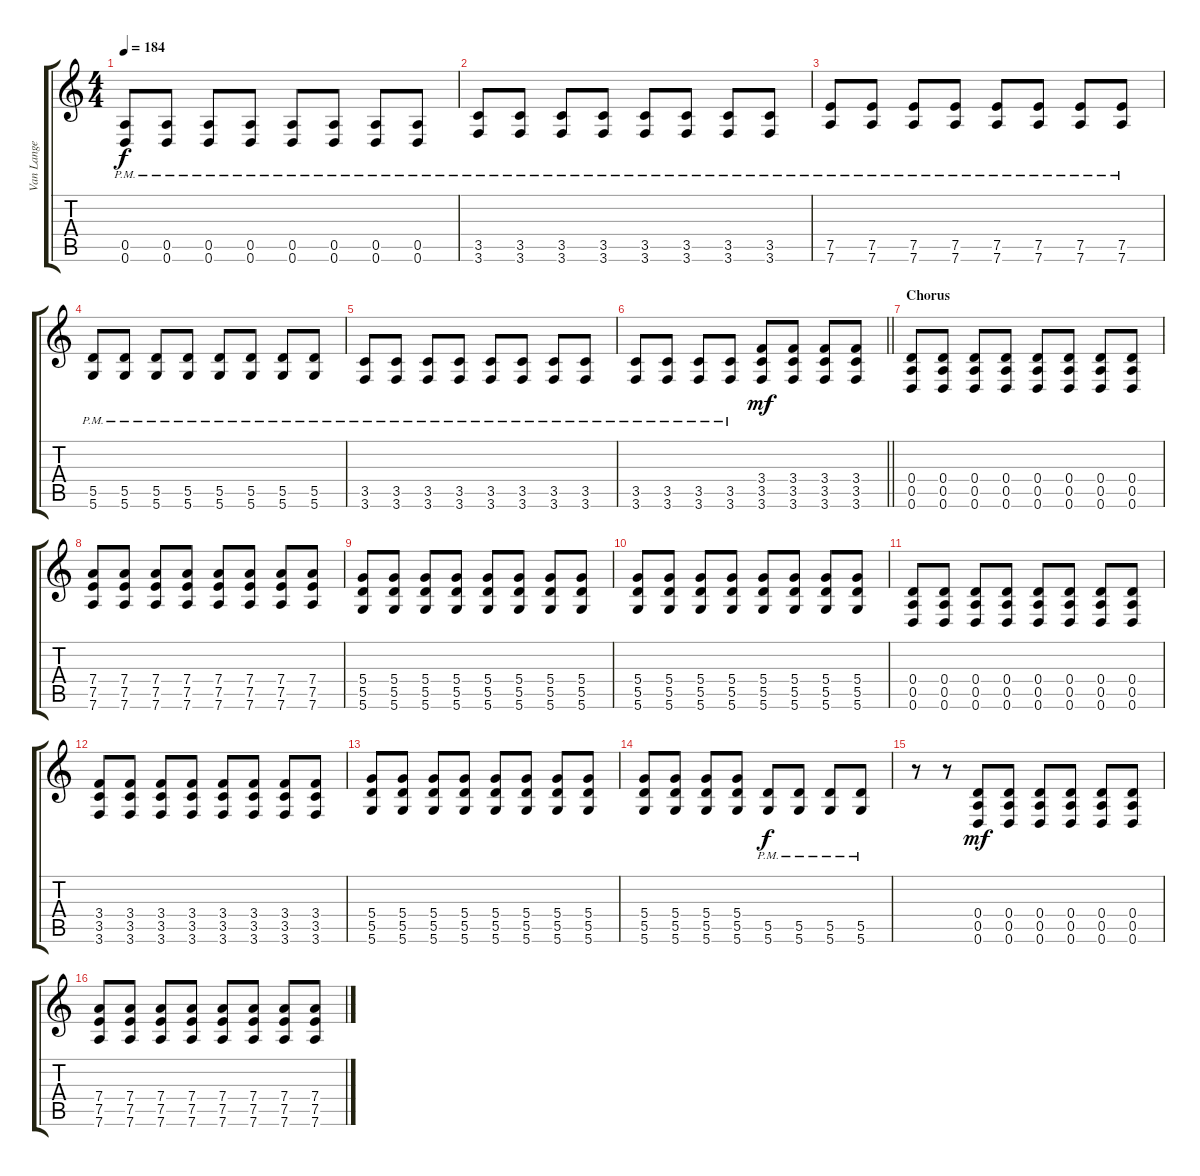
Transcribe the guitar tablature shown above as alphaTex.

\track ("Van Lange" "Van Lange") {instrument distortionguitar}
\staff {score tabs}
\tuning (E4 B3 G3 D3 A2 D2) {hide}
\ts (4 4)
\tempo 184
\clef g2
\ks c
(0.5{pm} 0.6{pm}).8{dy f} (0.5{pm} 0.6{pm}).8 (0.5{pm} 0.6{pm}).8 (0.5{pm} 0.6{pm}).8 (0.5{pm} 0.6{pm}).8 (0.5{pm} 0.6{pm}).8 (0.5{pm} 0.6{pm}).8 (0.5{pm} 0.6{pm}).8 |
(3.5{pm} 3.6{pm}).8 (3.5{pm} 3.6{pm}).8 (3.5{pm} 3.6{pm}).8 (3.5{pm} 3.6{pm}).8 (3.5{pm} 3.6{pm}).8 (3.5{pm} 3.6{pm}).8 (3.5{pm} 3.6{pm}).8 (3.5{pm} 3.6{pm}).8 |
(7.5{pm} 7.6{pm}).8 (7.5{pm} 7.6{pm}).8 (7.5{pm} 7.6{pm}).8 (7.5{pm} 7.6{pm}).8 (7.5{pm} 7.6{pm}).8 (7.5{pm} 7.6{pm}).8 (7.5{pm} 7.6{pm}).8 (7.5{pm} 7.6{pm}).8 |
(5.5{pm} 5.6{pm}).8 (5.5{pm} 5.6{pm}).8 (5.5{pm} 5.6{pm}).8 (5.5{pm} 5.6{pm}).8 (5.5{pm} 5.6{pm}).8 (5.5{pm} 5.6{pm}).8 (5.5{pm} 5.6{pm}).8 (5.5{pm} 5.6{pm}).8 |
(3.5{pm} 3.6{pm}).8 (3.5{pm} 3.6{pm}).8 (3.5{pm} 3.6{pm}).8 (3.5{pm} 3.6{pm}).8 (3.5{pm} 3.6{pm}).8 (3.5{pm} 3.6{pm}).8 (3.5{pm} 3.6{pm}).8 (3.5{pm} 3.6{pm}).8 |
\barLineRight lightlight
(3.5{pm} 3.6{pm}).8 (3.5{pm} 3.6{pm}).8 (3.5{pm} 3.6{pm}).8 (3.5{pm} 3.6{pm}).8 (3.4 3.5 3.6).8{dy mf} (3.4 3.5 3.6).8 (3.4 3.5 3.6).8 (3.4 3.5 3.6).8 |
\section ("" "Chorus")
(0.4 0.5 0.6).8 (0.4 0.5 0.6).8 (0.4 0.5 0.6).8 (0.4 0.5 0.6).8 (0.4 0.5 0.6).8 (0.4 0.5 0.6).8 (0.4 0.5 0.6).8 (0.4 0.5 0.6).8 |
(7.4 7.5 7.6).8 (7.4 7.5 7.6).8 (7.4 7.5 7.6).8 (7.4 7.5 7.6).8 (7.4 7.5 7.6).8 (7.4 7.5 7.6).8 (7.4 7.5 7.6).8 (7.4 7.5 7.6).8 |
(5.4 5.5 5.6).8 (5.4 5.5 5.6).8 (5.4 5.5 5.6).8 (5.4 5.5 5.6).8 (5.4 5.5 5.6).8 (5.4 5.5 5.6).8 (5.4 5.5 5.6).8 (5.4 5.5 5.6).8 |
(5.4 5.5 5.6).8 (5.4 5.5 5.6).8 (5.4 5.5 5.6).8 (5.4 5.5 5.6).8 (5.4 5.5 5.6).8 (5.4 5.5 5.6).8 (5.4 5.5 5.6).8 (5.4 5.5 5.6).8 |
(0.4 0.5 0.6).8 (0.4 0.5 0.6).8 (0.4 0.5 0.6).8 (0.4 0.5 0.6).8 (0.4 0.5 0.6).8 (0.4 0.5 0.6).8 (0.4 0.5 0.6).8 (0.4 0.5 0.6).8 |
(3.4 3.5 3.6).8 (3.4 3.5 3.6).8 (3.4 3.5 3.6).8 (3.4 3.5 3.6).8 (3.4 3.5 3.6).8 (3.4 3.5 3.6).8 (3.4 3.5 3.6).8 (3.4 3.5 3.6).8 |
(5.4 5.5 5.6).8 (5.4 5.5 5.6).8 (5.4 5.5 5.6).8 (5.4 5.5 5.6).8 (5.4 5.5 5.6).8 (5.4 5.5 5.6).8 (5.4 5.5 5.6).8 (5.4 5.5 5.6).8 |
(5.4 5.5 5.6).8 (5.4 5.5 5.6).8 (5.4 5.5 5.6).8 (5.4 5.5 5.6).8 (5.5{pm} 5.6{pm}).8{dy f} (5.5{pm} 5.6{pm}).8 (5.5{pm} 5.6{pm}).8 (5.5{pm} 5.6{pm}).8 |
r.8 r.8 (0.4 0.5 0.6).8{dy mf} (0.4 0.5 0.6).8 (0.4 0.5 0.6).8 (0.4 0.5 0.6).8 (0.4 0.5 0.6).8 (0.4 0.5 0.6).8 |
(7.4 7.5 7.6).8 (7.4 7.5 7.6).8 (7.4 7.5 7.6).8 (7.4 7.5 7.6).8 (7.4 7.5 7.6).8 (7.4 7.5 7.6).8 (7.4 7.5 7.6).8 (7.4 7.5 7.6).8
